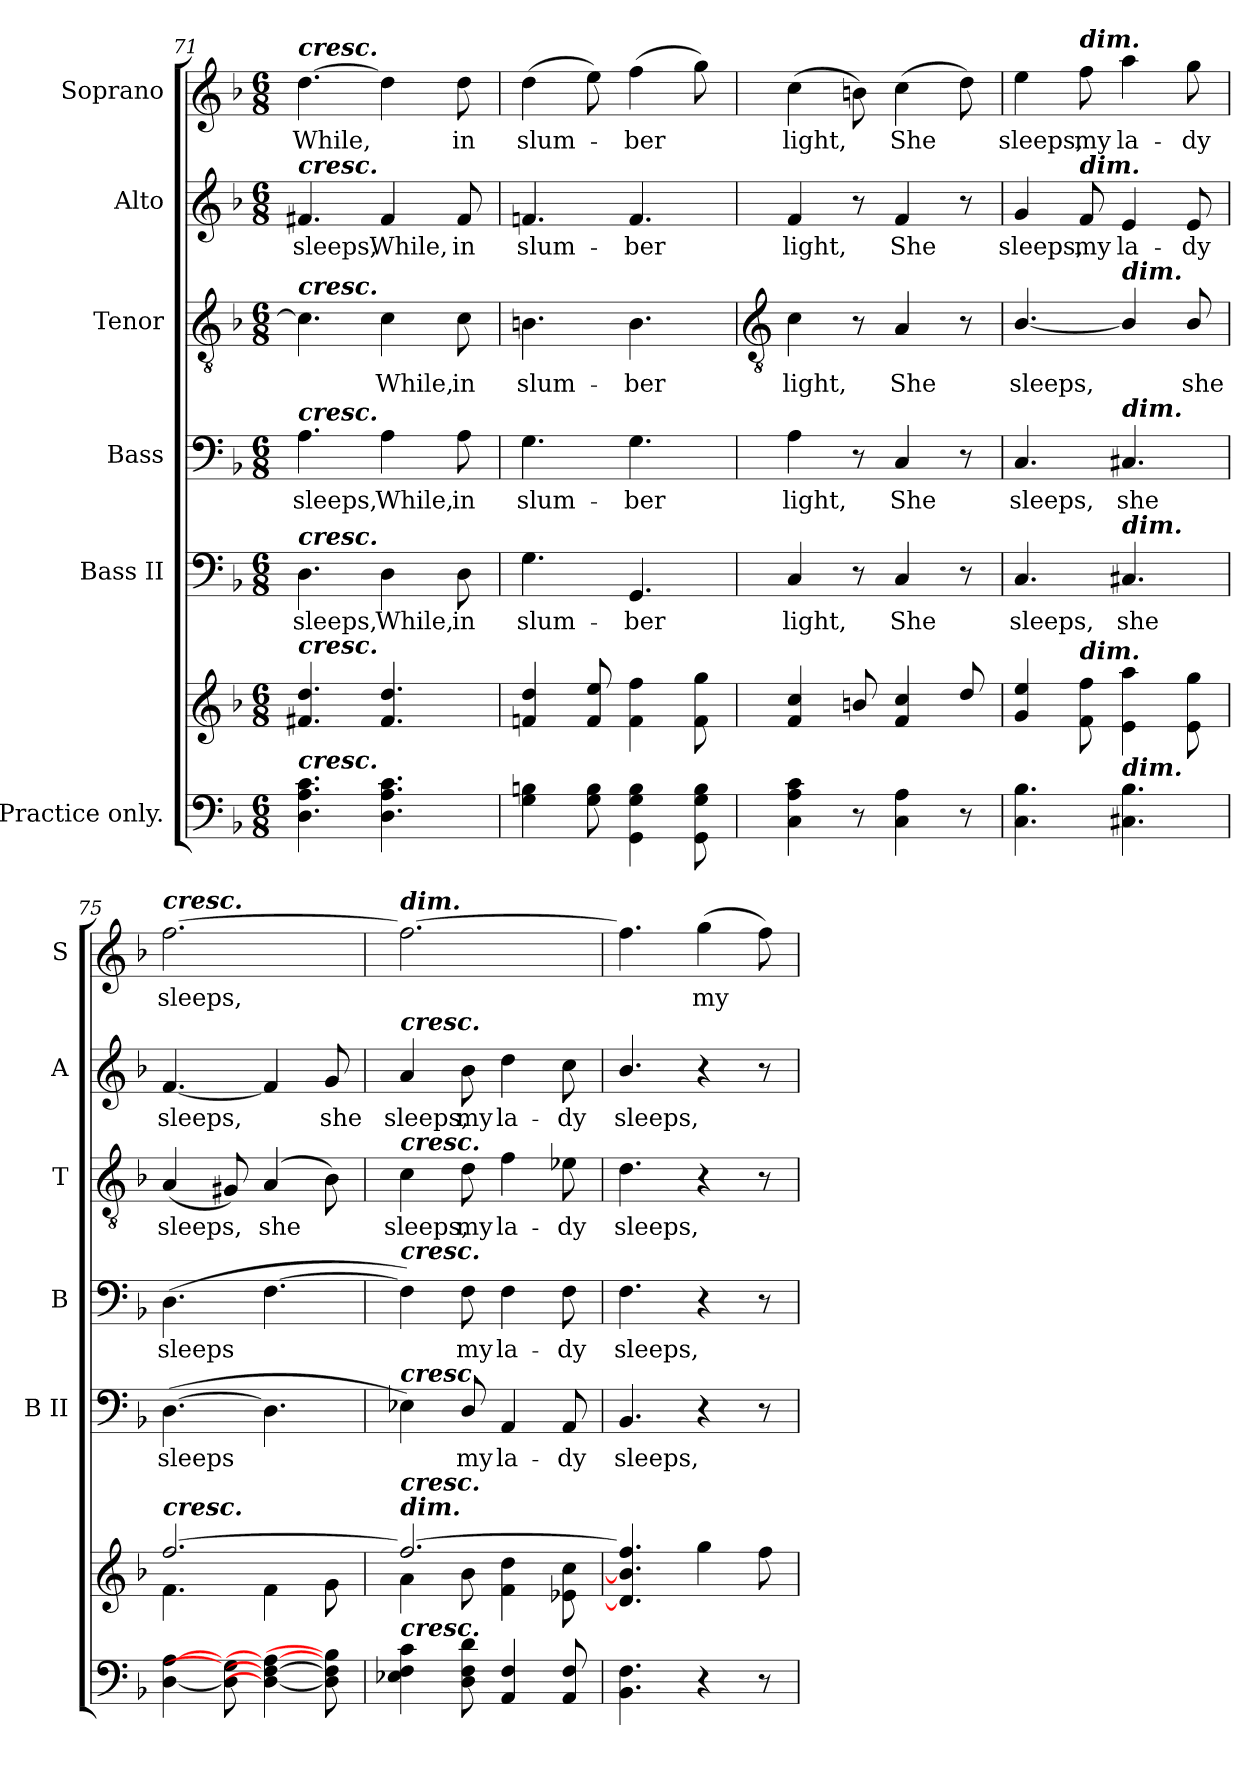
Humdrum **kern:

**kern	**kern	**kern	**text	**kern	**text	**kern	**text	**kern	**text	**kern	**text
*part6	*part6	*part5	*part5	*part4	*part4	*part3	*part3	*part2	*part2	*part1	*part1
*staff7	*staff6	*staff5	*staff5	*staff4	*staff4	*staff3	*staff3	*staff2	*staff2	*staff1	*staff1
*I"Practice only.	*	*I"Bass II	*	*I"Bass	*	*I"Tenor	*	*I"Alto	*	*I"Soprano	*
*	*	*I'B II	*	*I'B	*	*I'T	*	*I'A	*	*I'S	*
*clefF4	*clefG2	*clefF4	*	*clefF4	*	*clefGv2	*	*clefG2	*	*clefG2	*
*k[b-]	*k[b-]	*k[b-]	*	*k[b-]	*	*k[b-]	*	*k[b-]	*	*k[b-]	*
*F:	*F:	*F:	*	*F:	*	*F:	*	*F:	*	*F:	*
*M6/8	*M6/8	*M6/8	*	*M6/8	*	*M6/8	*	*M6/8	*	*M6/8	*
=71	=71	=71	=71	=71	=71	=71	=71	=71	=71	=71	=71
*	*^	*	*	*	*	*	*	*	*	*	*
!	!	!	!	!	!	!	!	!	!	!	!LO:TX:a:Bi:t=cresc.	!
!	!	!	!	!	!	!	!	!	!LO:TX:a:Bi:t=cresc.	!	!	!
!	!	!	!	!	!	!	!LO:TX:a:Bi:t=cresc.	!	!	!	!	!
!	!	!	!	!	!LO:TX:a:Bi:t=cresc.	!	!	!	!	!	!	!
!	!	!	!LO:TX:a:Bi:t=cresc.	!	!	!	!	!	!	!	!	!
!	!LO:TX:a:Bi:t=cresc.	!	!	!	!	!	!	!	!	!	!	!
!LO:TX:a:Bi:t=cresc.	!	!	!	!	!	!	!	!	!	!	!	!
!	!	!	!	!LO:LY:b	!	!LO:LY:b	!	!	!	!LO:LY:b	!	!LO:LY:b
4.D 4.A 4.c	4.f#X/ 4.dd/	2.ryy	4.D	sleeps,	4.A	sleeps,	4.c]	.	4.f#X	sleeps,	[4.dd	While,
!	!	!	!	!LO:LY:b	!	!LO:LY:b	!	!LO:LY:b	!	!LO:LY:b	!	!
4.D 4.A 4.c	4.f#/ 4.dd/	.	4D	While,	4A	While,	4c	While,	4f#	While,	4dd]	.
!	!	!	!	!LO:LY:b	!	!LO:LY:b	!	!LO:LY:b	!	!LO:LY:b	!	!LO:LY:b
.	.	.	8D	in	8A	in	8c	in	8f#	in	8dd	in
=72	=72	=72	=72	=72	=72	=72	=72	=72	=72	=72	=72	=72
!	!	!	!	!LO:LY:b	!	!LO:LY:b	!	!LO:LY:b	!	!LO:LY:b	!	!LO:LY:b
4G 4Bn	4fn/ 4dd/	2.ryy	4.G	slum-	4.G	slum-	4.Bn	slum-	4.fn	slum-	(>4dd	slum-
8G 8B	8f/ 8ee/	.	.	.	.	.	.	.	.	.	8ee)	.
!	!	!	!	!LO:LY:b	!	!LO:LY:b	!	!LO:LY:b	!	!LO:LY:b	!	!LO:LY:b
4GG 4G 4B	4f\ 4ff\	.	4.GG	-ber	4.G	-ber	4.B	-ber	4.f	-ber	(>4ff	ber
8GG 8G 8B	8f\ 8gg\	.	.	.	.	.	.	.	.	.	8gg)	.
!!LO:LB:g=z
=73	=73	=73	=73	=73	=73	=73	=73	=73	=73	=73	=73	=73
*	*	*	*	*	*	*	*clefGv2	*	*	*	*	*
!	!	!	!	!LO:LY:b	!	!LO:LY:b	!	!LO:LY:b	!	!LO:LY:b	!	!LO:LY:b
4C 4A 4c	4f/ 4cc/	2.ryy	4C	light,	4A	light,	4c	light,	4f	light,	(<4cc	light,
8r	8bn/	.	8r	.	8r	.	8r	.	8r	.	8bn)	.
!	!	!	!	!LO:LY:b	!	!LO:LY:b	!	!LO:LY:b	!	!LO:LY:b	!	!LO:LY:b
4C 4A	4f/ 4cc/	.	4C	She	4C	She	4A	She	4f	She	(>4cc	She
8r	8dd/	.	8r	.	8r	.	8r	.	8r	.	8dd)	.
=74	=74	=74	=74	=74	=74	=74	=74	=74	=74	=74	=74	=74
!	!	!	!	!LO:LY:b	!	!LO:LY:b	!	!LO:LY:b	!	!LO:LY:b	!	!LO:LY:b
4.C 4.B-	4g/ 4ee/	2.ryy	4.C	sleeps,	4.C	sleeps,	[4.B-/	sleeps,	4g	sleeps,	4ee	sleeps,
!	!	!	!	!	!	!	!	!	!	!	!LO:TX:a:Bi:t=dim.	!
!	!	!	!	!	!	!	!	!	!LO:TX:a:Bi:t=dim.	!	!	!
!	!LO:TX:a:Bi:t=dim.	!	!	!	!	!	!	!	!	!	!	!
!	!	!	!	!	!	!	!	!	!	!LO:LY:b	!	!LO:LY:b
.	8f\ 8ff\	.	.	.	.	.	.	.	8f	my	8ff	my
!	!	!	!	!	!	!	!LO:TX:a:Bi:t=dim.	!	!	!	!	!
!	!	!	!	!	!LO:TX:a:Bi:t=dim.	!	!	!	!	!	!	!
!	!	!	!LO:TX:a:Bi:t=dim.	!	!	!	!	!	!	!	!	!
!LO:TX:a:Bi:t=dim.	!	!	!	!	!	!	!	!	!	!	!	!
!	!	!	!	!LO:LY:b	!	!LO:LY:b	!	!	!	!LO:LY:b	!	!LO:LY:b
4.C#X 4.B-	4e\ 4aa\	.	4.C#X	she	4.C#X	she	4B-/]	.	4e	la-	4aa	la-
!	!	!	!	!	!	!	!	!LO:LY:b	!	!LO:LY:b	!	!LO:LY:b
.	8e\ 8gg\	.	.	.	.	.	8B-/	she	8e	-dy	8gg	-dy
=75	=75	=75	=75	=75	=75	=75	=75	=75	=75	=75	=75	=75
!	!	!	!	!	!	!	!	!	!	!	!LO:TX:a:Bi:t=cresc.	!
!	!LO:TX:a:Bi:t=cresc.	!	!	!	!	!	!	!	!	!	!	!
!	!	!	!	!LO:LY:b	!	!LO:LY:b	!	!LO:LY:b	!	!LO:LY:b	!	!LO:LY:b
[4D [4A	[2.ff/	4.f\	(>[4.D	sleeps	(>4.D	sleeps	(<4A	sleeps,	[4.f	sleeps,	[2.ff	sleeps,
8D] 8G#]	.	.	.	.	.	.	8G#X)	.	.	.	.	.
!	!	!	!	!	!	!	!	!LO:LY:b	!	!	!	!
4D_ 4F_ 4A_	.	4f\	4.D]	.	[4.F	.	(<4A	she	4f]	.	.	.
!	!	!	!	!	!	!	!	!	!	!LO:LY:b	!	!
8D] 8F] 8B-]	.	8g\	.	.	.	.	8B-)	.	8g	she	.	.
=76	=76	=76	=76	=76	=76	=76	=76	=76	=76	=76	=76	=76
!	!	!	!	!	!	!	!	!	!	!	!LO:TX:a:Bi:t=dim.	!
!	!	!	!	!	!	!	!	!	!LO:TX:a:Bi:t=cresc.	!	!	!
!	!	!	!	!	!	!	!LO:TX:a:Bi:t=cresc.	!	!	!	!	!
!	!	!	!	!	!LO:TX:a:Bi:t=cresc.	!	!	!	!	!	!	!
!	!	!	!LO:TX:a:Bi:t=cresc.	!	!	!	!	!	!	!	!	!
!	!LO:TX:a:Bi:t=dim.	!	!	!	!	!	!	!	!	!	!	!
!	!LO:TX:a:Bi:t=cresc.	!	!	!	!	!	!	!	!	!	!	!
!LO:TX:a:Bi:t=cresc.	!	!	!	!	!	!	!	!	!	!	!	!
!	!	!	!	!	!	!	!	!LO:LY:b	!	!LO:LY:b	!	!
4E-X 4F 4c	2.ff/_	4a\	4E-X)	.	4F])	.	4c	sleeps,	4a	sleeps,	2.ff_	.
!	!	!	!	!LO:LY:b	!	!LO:LY:b	!	!LO:LY:b	!	!LO:LY:b	!	!
8D 8F 8d	.	8b-\	8D/	my	8F	my	8d	my	8b-	my	.	.
!	!	!	!	!LO:LY:b	!	!LO:LY:b	!	!LO:LY:b	!	!LO:LY:b	!	!
4AA 4F	.	4f\ 4dd\	4AA	la-	4F	la-	4f	la-	4dd	la-	.	.
!	!	!	!	!LO:LY:b	!	!LO:LY:b	!	!LO:LY:b	!	!LO:LY:b	!	!
8AA 8F	.	8e-X\ 8cc\	8AA	-dy	8F	-dy	8e-X	-dy	8cc	-dy	.	.
=77	=77	=77	=77	=77	=77	=77	=77	=77	=77	=77	=77	=77
!	!	!	!	!LO:LY:b	!	!LO:LY:b	!	!LO:LY:b	!	!LO:LY:b	!	!
4.BB- 4.F	4.d/] 4.b-/] 4.ff/]	2.ryy	4.BB-	sleeps,	4.F	sleeps,	4.d	sleeps,	4.b-/	sleeps,	4.ff]	.
!	!	!	!	!	!	!	!	!	!	!	!	!LO:LY:b
4r	4gg\	.	4r	.	4r	.	4r	.	4r	.	(>4gg	my
8r	8ff\	.	8r	.	8r	.	8r	.	8r	.	8ff)	.
*	*v	*v	*	*	*	*	*	*	*	*	*	*
=	=	=	=	=	=	=	=	=	=	=	=
*-	*-	*-	*-	*-	*-	*-	*-	*-	*-	*-	*-
